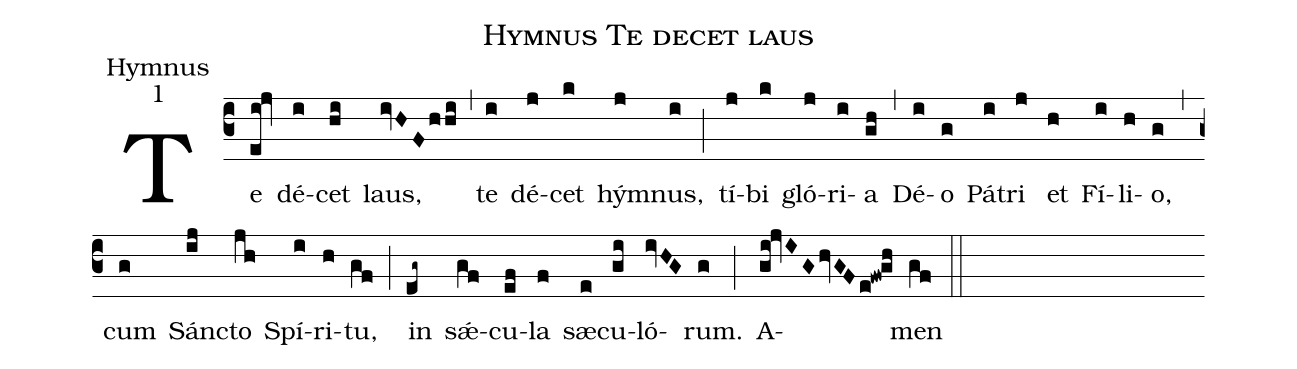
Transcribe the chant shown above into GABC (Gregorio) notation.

name:Hymnus Te decet laus;
office-part:Hymnus;
mode:1;
%%
(c3)Te(ei!jv) dé(i)cet(hi) laus,(ivHFh/hi) (,) te(i) dé(j)cet(k) hým(j)nus,(i) (;) tí(j)bi(k) gló(j)ri(i)a(gh) (,) Dé(i)o(g) Pá(i)tri(j) et(h) Fí(i)li(h)o,(g) (,) cum(g) Sánc(ij)to(jh) Spí(i)ri(h)tu,(gf) (;) in(eg~) sǽ(gf)cu(ef)la(f) sæ(e)cu(gi)ló(ivHG)rum.(g) (;) A(gi!jvIGhvGFe!fw!gh)men(gf) (::)
